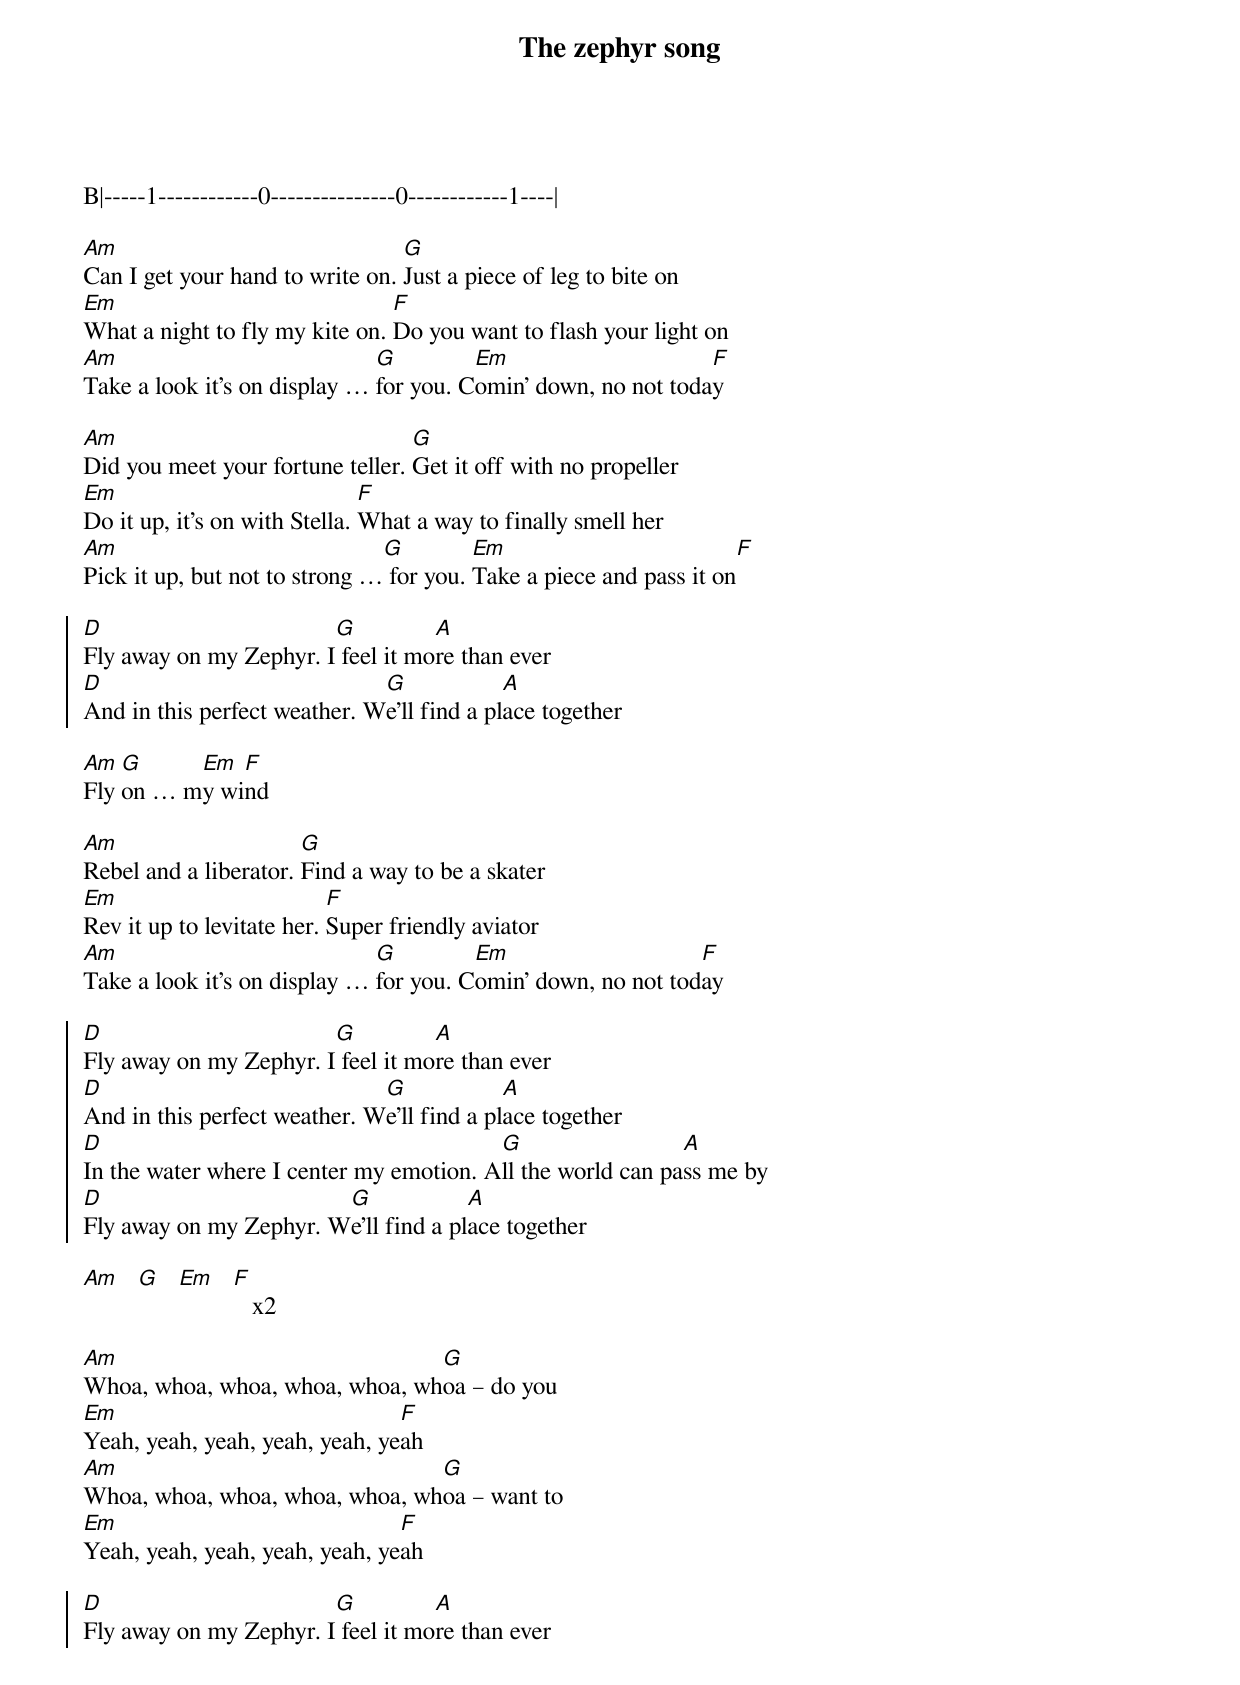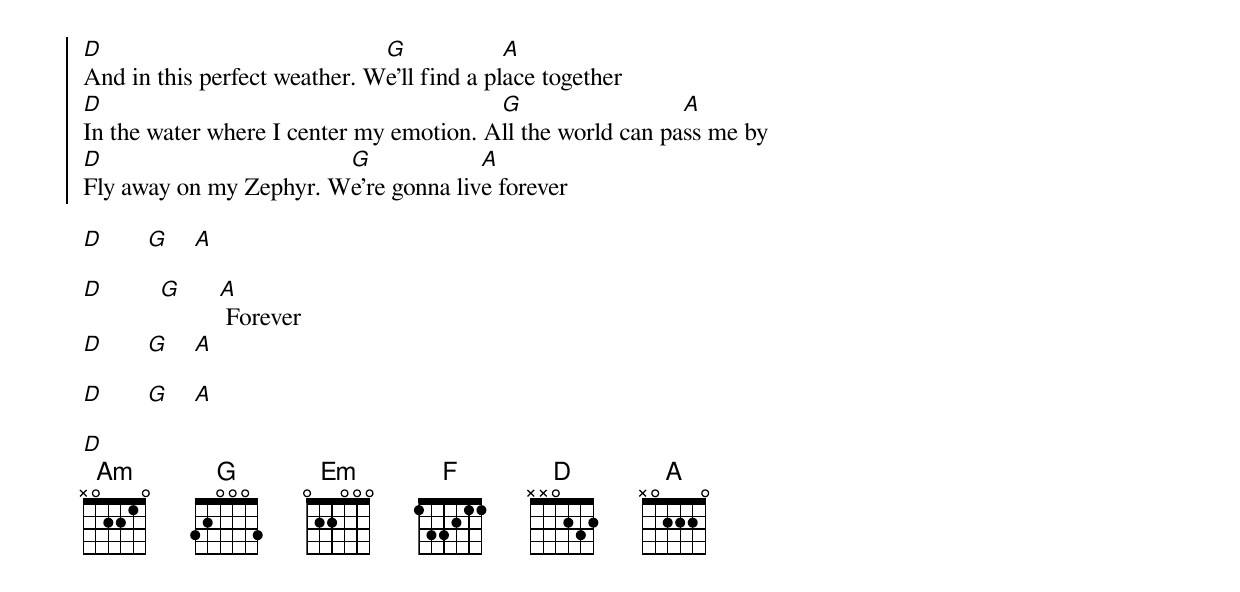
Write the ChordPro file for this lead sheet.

{title: The zephyr song}

{start_of_verse}
{end_of_verse}

B|-----1------------0---------------0------------1----|

{start_of_verse}
[Am]Can I get your hand to write on. [G]Just a piece of leg to bite on
[Em]What a night to fly my kite on. [F]Do you want to flash your light on
[Am]Take a look it’s on display … [G]for you. C[Em]omin’ down, no not toda[F]y
{end_of_verse}

[Am]Did you meet your fortune teller. [G]Get it off with no propeller
[Em]Do it up, it’s on with Stella. [F]What a way to finally smell her
[Am]Pick it up, but not to strong …[G] for you. [Em]Take a piece and pass it on[F]

{start_of_chorus}
[D]Fly away on my Zephyr. I[G] feel it mo[A]re than ever
[D]And in this perfect weather. W[G]e’ll find a pl[A]ace together
{end_of_chorus}

[Am]Fly [G]on … m[Em]y wi[F]nd

{start_of_verse}
[Am]Rebel and a liberator. [G]Find a way to be a skater
[Em]Rev it up to levitate her. [F]Super friendly aviator
[Am]Take a look it’s on display … [G]for you. C[Em]omin’ down, no not tod[F]ay
{end_of_verse}

{start_of_chorus}
[D]Fly away on my Zephyr. I[G] feel it mo[A]re than ever
[D]And in this perfect weather. W[G]e’ll find a pl[A]ace together
[D]In the water where I center my emotion. A[G]ll the world can pa[A]ss me by
[D]Fly away on my Zephyr. W[G]e’ll find a pl[A]ace together
{end_of_chorus}

[Am]   [G]   [Em]   [F]   x2

[Am]Whoa, whoa, whoa, whoa, whoa, wh[G]oa – do you
[Em]Yeah, yeah, yeah, yeah, yeah, ye[F]ah
[Am]Whoa, whoa, whoa, whoa, whoa, wh[G]oa – want to
[Em]Yeah, yeah, yeah, yeah, yeah, ye[F]ah

{start_of_chorus}
[D]Fly away on my Zephyr. I[G] feel it mo[A]re than ever
[D]And in this perfect weather. W[G]e’ll find a pl[A]ace together
[D]In the water where I center my emotion. A[G]ll the world can pa[A]ss me by
[D]Fly away on my Zephyr. W[G]e’re gonna liv[A]e forever
{end_of_chorus}

[D]       [G]    [A]

[D]         [G]      [A] Forever
[D]       [G]    [A]

[D]       [G]    [A]

[D]
